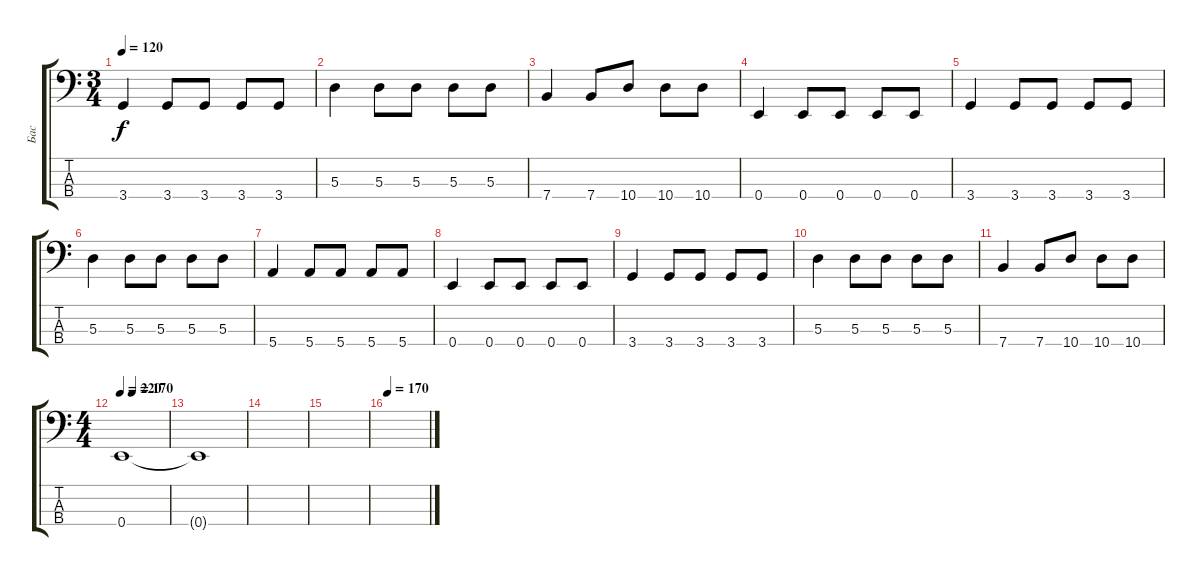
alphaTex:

\track ("Бас " "Бас ") {instrument electricbassfinger}
\staff {score tabs}
\tuning (G2 D2 A1 E1) {hide}
\ts (3 4)
\tempo 120
\clef f4
\ks c
3.4.4{dy f} 3.4.8 3.4.8 3.4.8 3.4.8 |
5.3.4 5.3.8 5.3.8 5.3.8 5.3.8 |
7.4.4 7.4.8 10.4.8 10.4.8 10.4.8 |
0.4.4 0.4.8 0.4.8 0.4.8 0.4.8 |
3.4.4 3.4.8 3.4.8 3.4.8 3.4.8 |
5.3.4 5.3.8 5.3.8 5.3.8 5.3.8 |
5.4.4 5.4.8 5.4.8 5.4.8 5.4.8 |
0.4.4 0.4.8 0.4.8 0.4.8 0.4.8 |
3.4.4 3.4.8 3.4.8 3.4.8 3.4.8 |
5.3.4 5.3.8 5.3.8 5.3.8 5.3.8 |
7.4.4 7.4.8 10.4.8 10.4.8 10.4.8 |
\ts (4 4)
\tempo 220
\tempo (170 0.25)
0.4.1{volume 2} |
0.4{t}.1 |
|
|
\tempo 170
